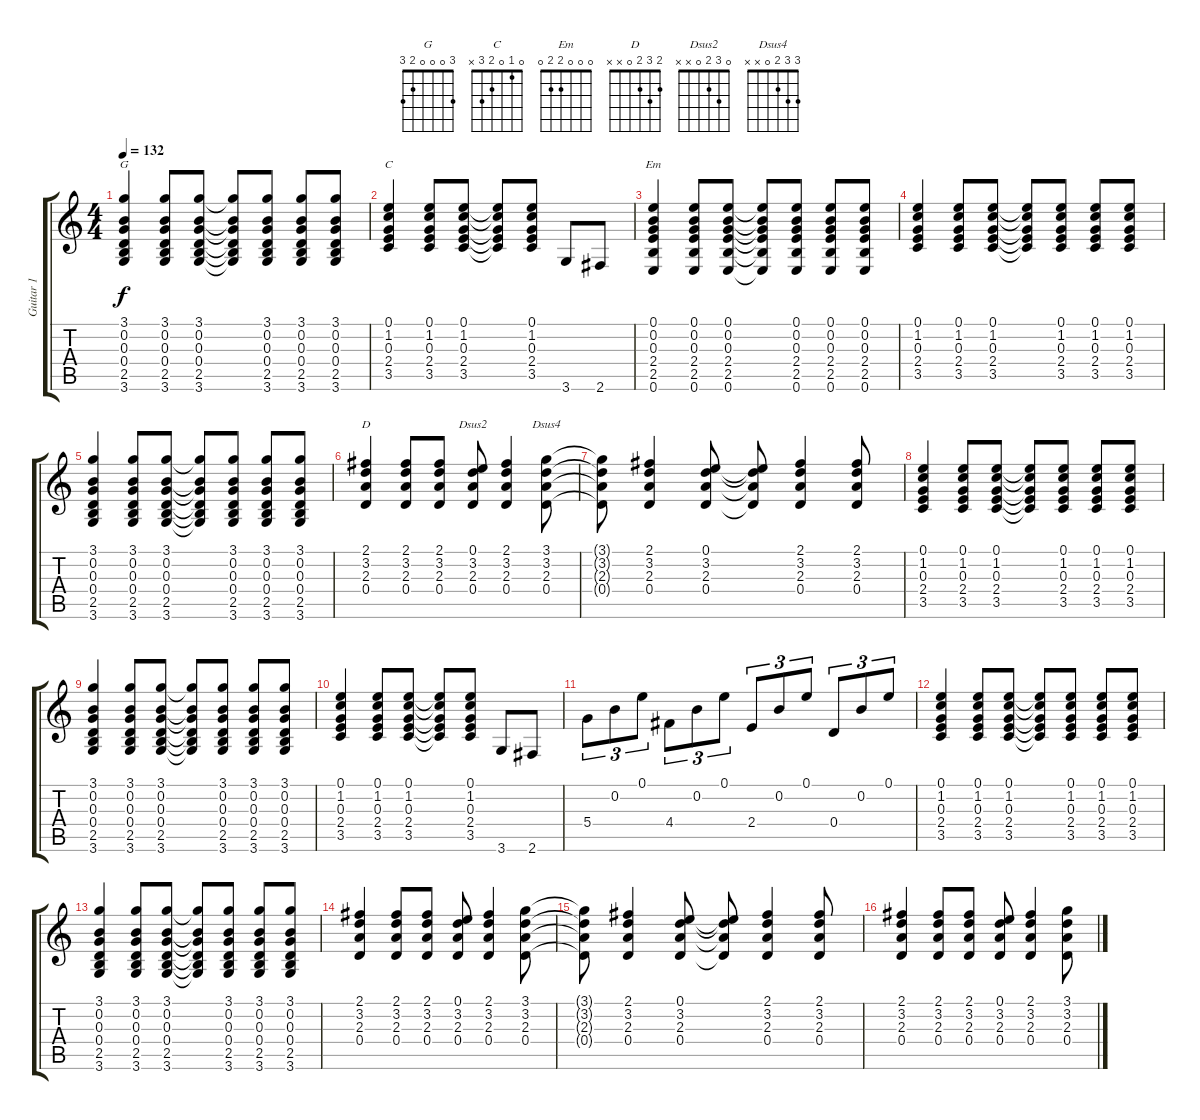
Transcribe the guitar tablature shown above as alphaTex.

\track ("Guitar 1" "Guitar 1") {instrument electricguitarjazz}
\staff {score tabs}
\tuning (E4 B3 G3 D3 A2 E2) {hide}
\chord ("G" 3 0 0 0 2 3)
\chord ("C" 0 1 0 2 3 x)
\chord ("Em" 0 0 0 2 2 0)
\chord ("D" 2 3 2 0 x x)
\chord ("Dsus2" 0 3 2 0 x x)
\chord ("Dsus4" 3 3 2 0 x x)
\ts (4 4)
\tempo 132
\clef g2
\ks c
(3.1 0.2 0.3 0.4 2.5 3.6).4{ch "G" dy f} (3.1 0.2 0.3 0.4 2.5 3.6).8 (3.1 0.2 0.3 0.4 2.5 3.6).8 (3.1{t} 0.2{t} 0.3{t} 0.4{t} 2.5{t} 3.6{t}).8 (3.1 0.2 0.3 0.4 2.5 3.6).8 (3.1 0.2 0.3 0.4 2.5 3.6).8 (3.1 0.2 0.3 0.4 2.5 3.6).8 |
(0.1 1.2 0.3 2.4 3.5).4{ch "C"} (0.1 1.2 0.3 2.4 3.5).8 (0.1 1.2 0.3 2.4 3.5).8 (0.1{t} 1.2{t} 0.3{t} 2.4{t} 3.5{t}).8 (0.1 1.2 0.3 2.4 3.5).8 3.6.8 2.6.8 |
(0.1 0.2 0.3 2.4 2.5 0.6).4{ch "Em"} (0.1 0.2 0.3 2.4 2.5 0.6).8 (0.1 0.2 0.3 2.4 2.5 0.6).8 (0.1{t} 0.2{t} 0.3{t} 2.4{t} 2.5{t} 0.6{t}).8 (0.1 0.2 0.3 2.4 2.5 0.6).8 (0.1 0.2 0.3 2.4 2.5 0.6).8 (0.1 0.2 0.3 2.4 2.5 0.6).8 |
(0.1 1.2 0.3 2.4 3.5).4 (0.1 1.2 0.3 2.4 3.5).8 (0.1 1.2 0.3 2.4 3.5).8 (0.1{t} 1.2{t} 0.3{t} 2.4{t} 3.5{t}).8 (0.1 1.2 0.3 2.4 3.5).8 (0.1 1.2 0.3 2.4 3.5).8 (0.1 1.2 0.3 2.4 3.5).8 |
(3.1 0.2 0.3 0.4 2.5 3.6).4 (3.1 0.2 0.3 0.4 2.5 3.6).8 (3.1 0.2 0.3 0.4 2.5 3.6).8 (3.1{t} 0.2{t} 0.3{t} 0.4{t} 2.5{t} 3.6{t}).8 (3.1 0.2 0.3 0.4 2.5 3.6).8 (3.1 0.2 0.3 0.4 2.5 3.6).8 (3.1 0.2 0.3 0.4 2.5 3.6).8 |
(2.1 3.2 2.3 0.4).4{ch "D"} (2.1 3.2 2.3 0.4).8 (2.1 3.2 2.3 0.4).8 (0.1 3.2 2.3 0.4).8{ch "Dsus2"} (2.1 3.2 2.3 0.4).4 (3.1 3.2 2.3 0.4).8{ch "Dsus4"} |
(3.1{t} 3.2{t} 2.3{t} 0.4{t}).8 (2.1 3.2 2.3 0.4).4 (0.1 3.2 2.3 0.4).8 (0.1{t} 3.2{t} 2.3{t} 0.4{t}).8 (2.1 3.2 2.3 0.4).4 (2.1 3.2 2.3 0.4).8 |
(0.1 1.2 0.3 2.4 3.5).4 (0.1 1.2 0.3 2.4 3.5).8 (0.1 1.2 0.3 2.4 3.5).8 (0.1{t} 1.2{t} 0.3{t} 2.4{t} 3.5{t}).8 (0.1 1.2 0.3 2.4 3.5).8 (0.1 1.2 0.3 2.4 3.5).8 (0.1 1.2 0.3 2.4 3.5).8 |
(3.1 0.2 0.3 0.4 2.5 3.6).4 (3.1 0.2 0.3 0.4 2.5 3.6).8 (3.1 0.2 0.3 0.4 2.5 3.6).8 (3.1{t} 0.2{t} 0.3{t} 0.4{t} 2.5{t} 3.6{t}).8 (3.1 0.2 0.3 0.4 2.5 3.6).8 (3.1 0.2 0.3 0.4 2.5 3.6).8 (3.1 0.2 0.3 0.4 2.5 3.6).8 |
(0.1 1.2 0.3 2.4 3.5).4 (0.1 1.2 0.3 2.4 3.5).8 (0.1 1.2 0.3 2.4 3.5).8 (0.1{t} 1.2{t} 0.3{t} 2.4{t} 3.5{t}).8 (0.1 1.2 0.3 2.4 3.5).8 3.6.8 2.6.8 |
5.4.8{tu (3 2)} 0.2.8{tu (3 2)} 0.1.8{tu (3 2)} 4.4.8{tu (3 2)} 0.2.8{tu (3 2)} 0.1.8{tu (3 2)} 2.4.8{tu (3 2)} 0.2.8{tu (3 2)} 0.1.8{tu (3 2)} 0.4.8{tu (3 2)} 0.2.8{tu (3 2)} 0.1.8{tu (3 2)} |
(0.1 1.2 0.3 2.4 3.5).4 (0.1 1.2 0.3 2.4 3.5).8 (0.1 1.2 0.3 2.4 3.5).8 (0.1{t} 1.2{t} 0.3{t} 2.4{t} 3.5{t}).8 (0.1 1.2 0.3 2.4 3.5).8 (0.1 1.2 0.3 2.4 3.5).8 (0.1 1.2 0.3 2.4 3.5).8 |
(3.1 0.2 0.3 0.4 2.5 3.6).4 (3.1 0.2 0.3 0.4 2.5 3.6).8 (3.1 0.2 0.3 0.4 2.5 3.6).8 (3.1{t} 0.2{t} 0.3{t} 0.4{t} 2.5{t} 3.6{t}).8 (3.1 0.2 0.3 0.4 2.5 3.6).8 (3.1 0.2 0.3 0.4 2.5 3.6).8 (3.1 0.2 0.3 0.4 2.5 3.6).8 |
(2.1 3.2 2.3 0.4).4 (2.1 3.2 2.3 0.4).8 (2.1 3.2 2.3 0.4).8 (0.1 3.2 2.3 0.4).8 (2.1 3.2 2.3 0.4).4 (3.1 3.2 2.3 0.4).8 |
(3.1{t} 3.2{t} 2.3{t} 0.4{t}).8 (2.1 3.2 2.3 0.4).4 (0.1 3.2 2.3 0.4).8 (0.1{t} 3.2{t} 2.3{t} 0.4{t}).8 (2.1 3.2 2.3 0.4).4 (2.1 3.2 2.3 0.4).8 |
(2.1 3.2 2.3 0.4).4 (2.1 3.2 2.3 0.4).8 (2.1 3.2 2.3 0.4).8 (0.1 3.2 2.3 0.4).8 (2.1 3.2 2.3 0.4).4 (3.1 3.2 2.3 0.4).8
